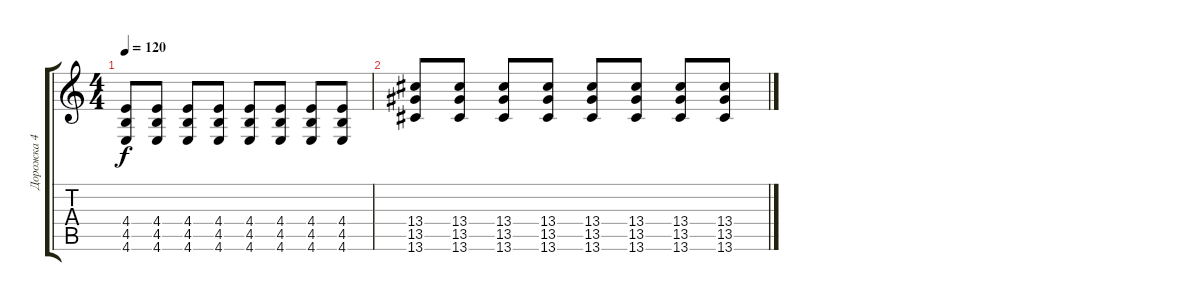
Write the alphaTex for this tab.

\track ("Дорожка 4" "Дорожка 4") {instrument distortionguitar}
\staff {score tabs}
\tuning (D4 A3 F3 C3 G2 C2) {hide}
\ts (4 4)
\tempo 120
\clef g2
\ks c
(4.4 4.5 4.6).8{dy f} (4.4 4.5 4.6).8 (4.4 4.5 4.6).8 (4.4 4.5 4.6).8 (4.4 4.5 4.6).8 (4.4 4.5 4.6).8 (4.4 4.5 4.6).8 (4.4 4.5 4.6).8 |
(13.4 13.5 13.6).8 (13.4 13.5 13.6).8 (13.4 13.5 13.6).8 (13.4 13.5 13.6).8 (13.4 13.5 13.6).8 (13.4 13.5 13.6).8 (13.4 13.5 13.6).8 (13.4 13.5 13.6).8
